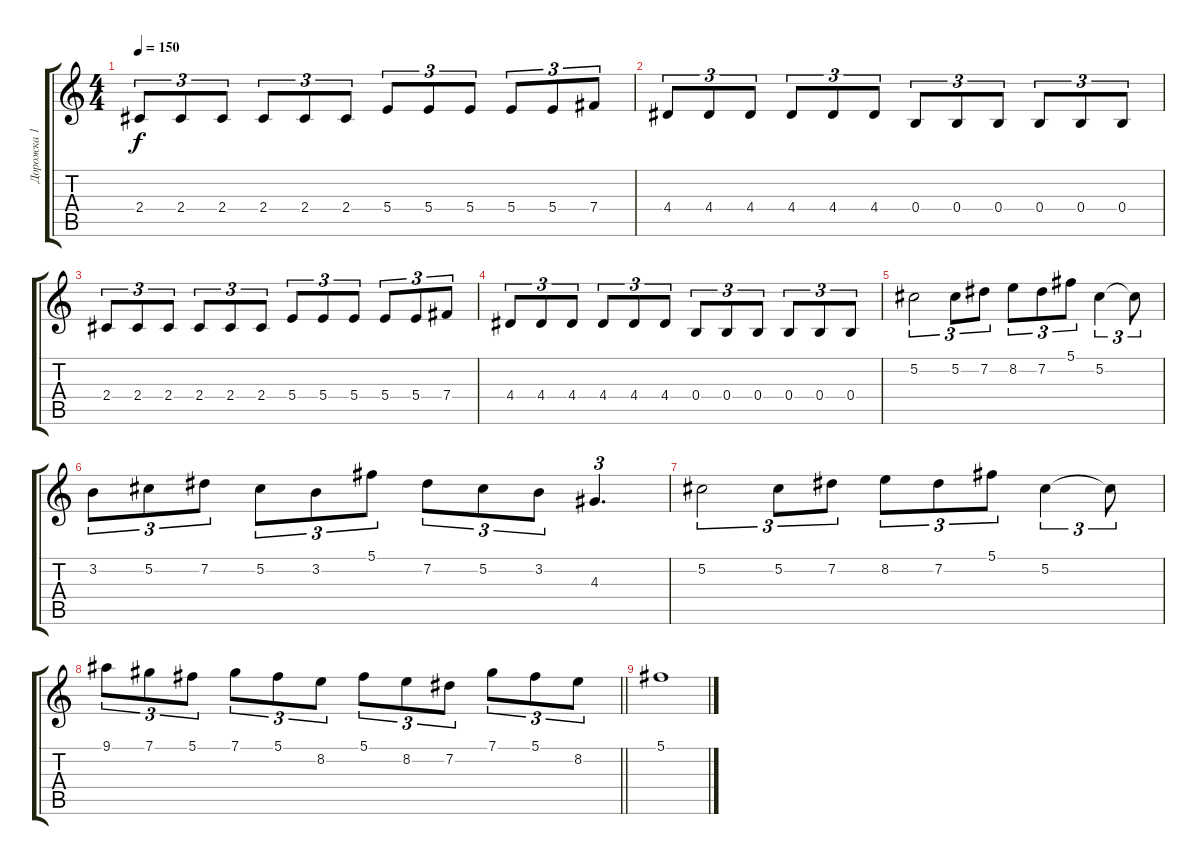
\track ("Дорожка 1" "Дорожка 1") {instrument distortionguitar}
\staff {score tabs}
\tuning (Db4 Ab3 E3 B2 Gb2 B1) {hide}
\ts (4 4)
\tempo 150
\clef g2
\ks c
2.4.8{tu (3 2) dy f} 2.4.8{tu (3 2)} 2.4.8{tu (3 2)} 2.4.8{tu (3 2)} 2.4.8{tu (3 2)} 2.4.8{tu (3 2)} 5.4.8{tu (3 2)} 5.4.8{tu (3 2)} 5.4.8{tu (3 2)} 5.4.8{tu (3 2)} 5.4.8{tu (3 2)} 7.4.8{tu (3 2)} |
4.4.8{tu (3 2)} 4.4.8{tu (3 2)} 4.4.8{tu (3 2)} 4.4.8{tu (3 2)} 4.4.8{tu (3 2)} 4.4.8{tu (3 2)} 0.4.8{tu (3 2)} 0.4.8{tu (3 2)} 0.4.8{tu (3 2)} 0.4.8{tu (3 2)} 0.4.8{tu (3 2)} 0.4.8{tu (3 2)} |
2.4.8{tu (3 2)} 2.4.8{tu (3 2)} 2.4.8{tu (3 2)} 2.4.8{tu (3 2)} 2.4.8{tu (3 2)} 2.4.8{tu (3 2)} 5.4.8{tu (3 2)} 5.4.8{tu (3 2)} 5.4.8{tu (3 2)} 5.4.8{tu (3 2)} 5.4.8{tu (3 2)} 7.4.8{tu (3 2)} |
4.4.8{tu (3 2)} 4.4.8{tu (3 2)} 4.4.8{tu (3 2)} 4.4.8{tu (3 2)} 4.4.8{tu (3 2)} 4.4.8{tu (3 2)} 0.4.8{tu (3 2)} 0.4.8{tu (3 2)} 0.4.8{tu (3 2)} 0.4.8{tu (3 2)} 0.4.8{tu (3 2)} 0.4.8{tu (3 2)} |
5.2.2{tu (3 2)} 5.2.8{tu (3 2)} 7.2.8{tu (3 2)} 8.2.8{tu (3 2)} 7.2.8{tu (3 2)} 5.1.8{tu (3 2)} 5.2.4{tu (3 2)} 5.2{t}.8{tu (3 2)} |
3.2.8{tu (3 2)} 5.2.8{tu (3 2)} 7.2.8{tu (3 2)} 5.2.8{tu (3 2)} 3.2.8{tu (3 2)} 5.1.8{tu (3 2)} 7.2.8{tu (3 2)} 5.2.8{tu (3 2)} 3.2.8{tu (3 2)} 4.3.4{d tu (3 2)} |
5.2.2{tu (3 2)} 5.2.8{tu (3 2)} 7.2.8{tu (3 2)} 8.2.8{tu (3 2)} 7.2.8{tu (3 2)} 5.1.8{tu (3 2)} 5.2.4{tu (3 2)} 5.2{t}.8{tu (3 2)} |
\barLineRight lightlight
9.1.8{tu (3 2)} 7.1.8{tu (3 2)} 5.1.8{tu (3 2)} 7.1.8{tu (3 2)} 5.1.8{tu (3 2)} 8.2.8{tu (3 2)} 5.1.8{tu (3 2)} 8.2.8{tu (3 2)} 7.2.8{tu (3 2)} 7.1.8{tu (3 2)} 5.1.8{tu (3 2)} 8.2.8{tu (3 2)} |
5.1.1
